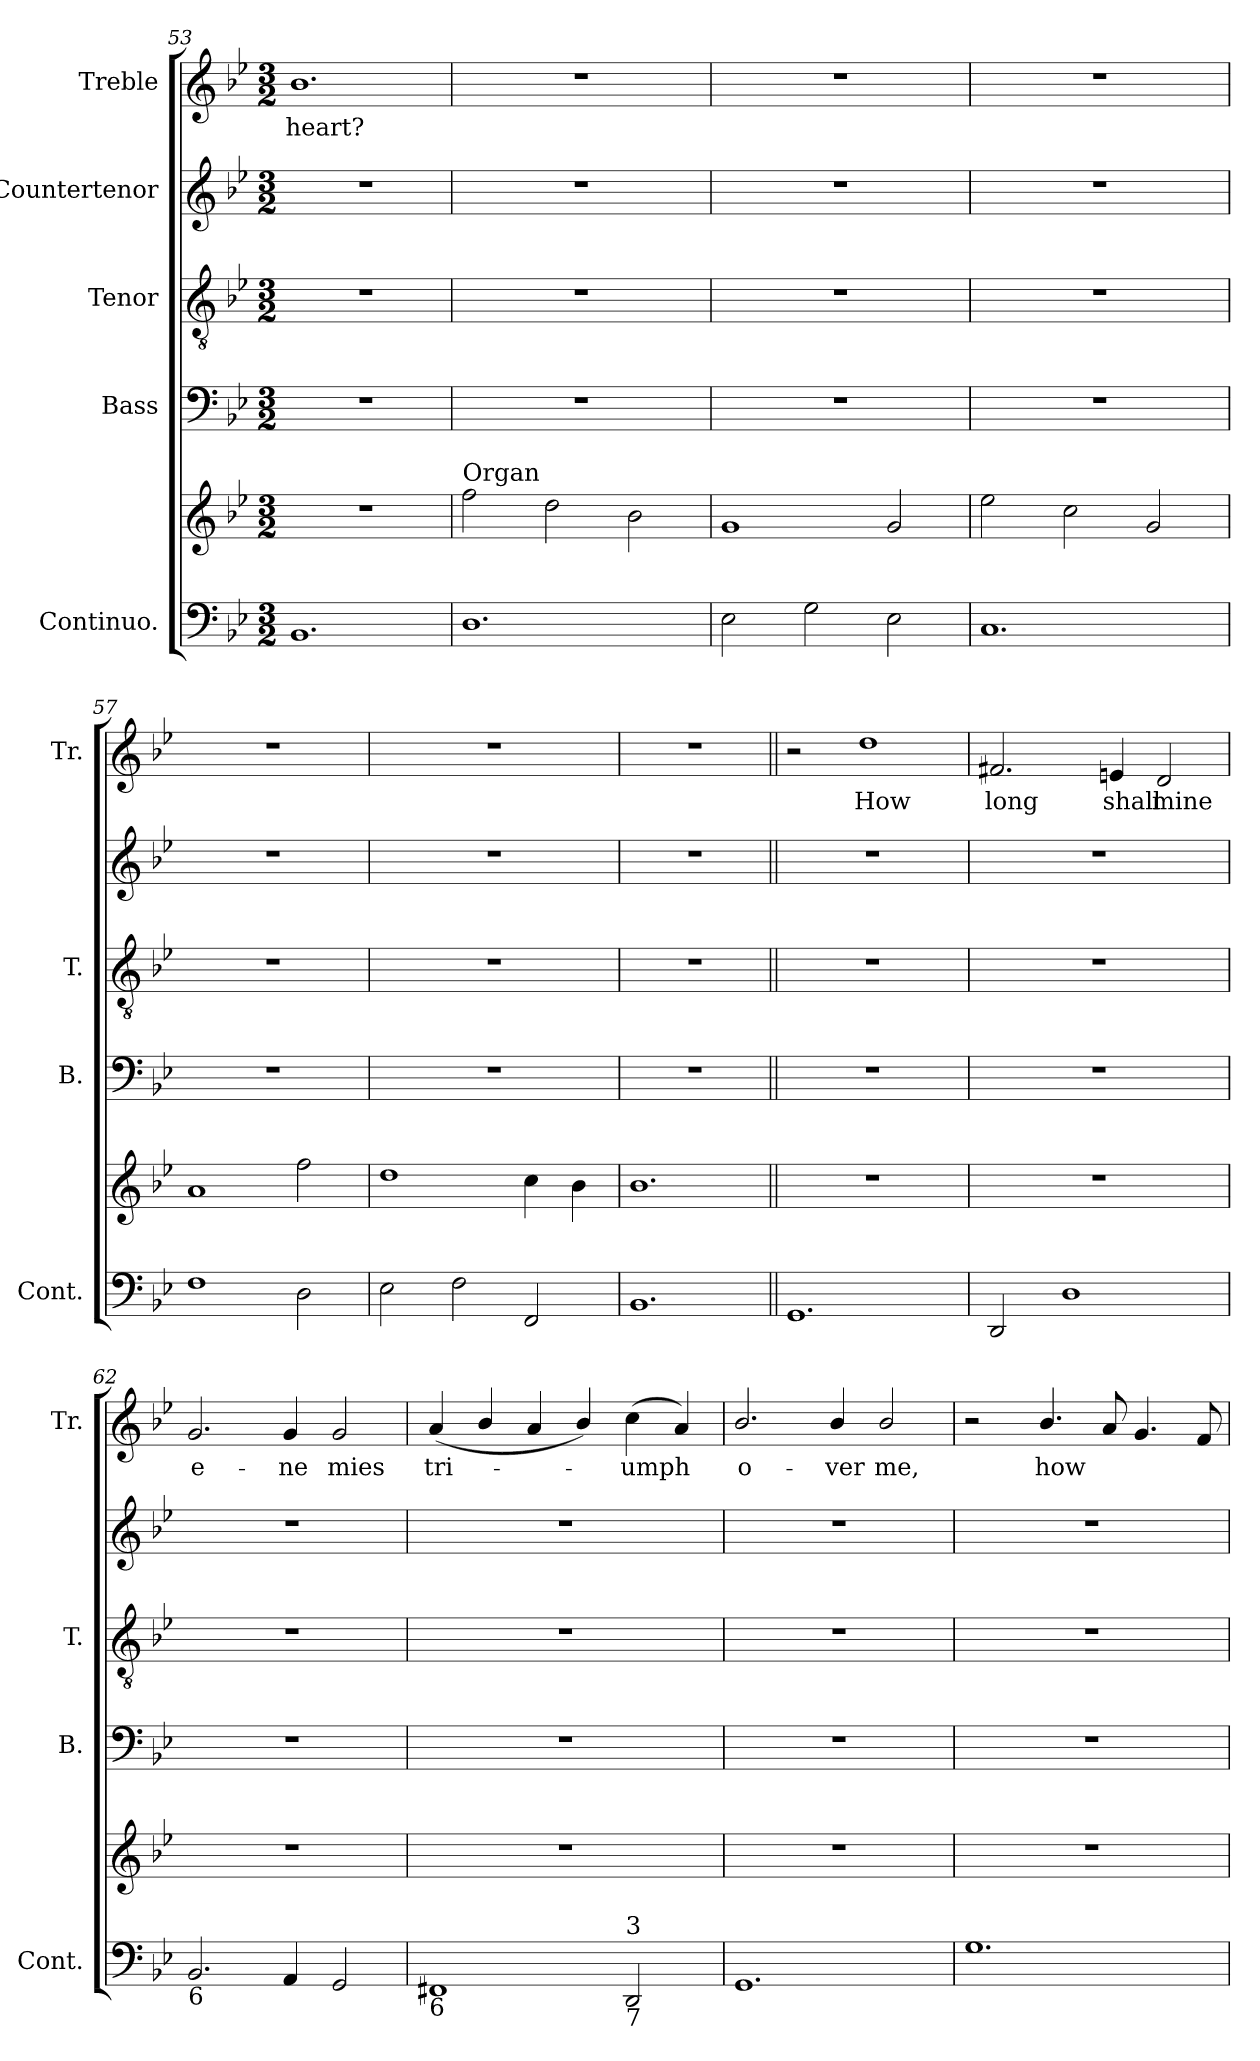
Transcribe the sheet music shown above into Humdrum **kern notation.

**kern	**kern	**kern	**kern	**kern	**kern	**text
*part5	*part5	*part4	*part3	*part2	*part1	*part1
*staff6	*staff5	*staff4	*staff3	*staff2	*staff1	*staff1
*I"Continuo.	*	*I"Bass	*I"Tenor	*I"Countertenor	*I"Treble	*
*I'Cont.	*	*I'B.	*I'T.	*	*I'Tr.	*
*clefF4	*clefG2	*clefF4	*clefGv2	*clefG2	*clefG2	*
*	*	*	*ITrd7c12	*	*	*
*k[b-e-]	*k[b-e-]	*k[b-e-]	*k[b-e-]	*k[b-e-]	*k[b-e-]	*
*g:	*g:	*g:	*g:	*g:	*g:	*
*M3/2	*M3/2	*M3/2	*M3/2	*M3/2	*M3/2	*
=53	=53	=53	=53	=53	=53	=53
!	!LO:N:vis=1	!LO:N:vis=1	!LO:N:vis=1	!LO:N:vis=1	!	!
!	!	!	!	!	!	!LO:LY:b:color=#000000
1.BB-i	1.r	1.r	1.r	1.r	1.b-i	heart?
=54	=54	=54	=54	=54	=54	=54
!	!LO:TX:a:t=Organ	!	!	!	!	!
!	!	!LO:N:vis=1	!LO:N:vis=1	!LO:N:vis=1	!LO:N:vis=1	!
1.Di	2ffi\	1.r	1.r	1.r	1.r	.
.	2ddi\	.	.	.	.	.
.	2b-i\	.	.	.	.	.
!!LO:LB:g=z
=55	=55	=55	=55	=55	=55	=55
!	!	!LO:N:vis=1	!LO:N:vis=1	!LO:N:vis=1	!LO:N:vis=1	!
2E-i\	1gi	1.r	1.r	1.r	1.r	.
2Gi\	.	.	.	.	.	.
2E-i\	2gi/	.	.	.	.	.
=56	=56	=56	=56	=56	=56	=56
!	!	!LO:N:vis=1	!LO:N:vis=1	!LO:N:vis=1	!LO:N:vis=1	!
1.Ci	2ee-i\	1.r	1.r	1.r	1.r	.
.	2cci\	.	.	.	.	.
.	2gi/	.	.	.	.	.
=57	=57	=57	=57	=57	=57	=57
!	!	!LO:N:vis=1	!LO:N:vis=1	!LO:N:vis=1	!LO:N:vis=1	!
1Fi	1ai	1.r	1.r	1.r	1.r	.
2Di\	2ffi\	.	.	.	.	.
=58	=58	=58	=58	=58	=58	=58
!	!	!LO:N:vis=1	!LO:N:vis=1	!LO:N:vis=1	!LO:N:vis=1	!
2E-i\	1ddi	1.r	1.r	1.r	1.r	.
2Fi\	.	.	.	.	.	.
2FFi/	4cci\	.	.	.	.	.
.	4b-i\	.	.	.	.	.
=59	=59	=59	=59	=59	=59	=59
!	!	!LO:N:vis=1	!LO:N:vis=1	!LO:N:vis=1	!LO:N:vis=1	!
1.BB-i	1.b-i	1.r	1.r	1.r	1.r	.
!!LO:LB:g=z
=60||	=60||	=60||	=60||	=60||	=60||	=60||
!	!LO:N:vis=1	!LO:N:vis=1	!LO:N:vis=1	!LO:N:vis=1	!	!
1.GGi	1.r	1.r	1.r	1.r	2r	.
!	!	!	!	!	!	!LO:LY:b:color=#000000
.	.	.	.	.	1ddi	How
=61	=61	=61	=61	=61	=61	=61
!	!LO:N:vis=1	!LO:N:vis=1	!LO:N:vis=1	!LO:N:vis=1	!	!
!	!	!	!	!	!	!LO:LY:b:color=#000000
2DDi/	1.r	1.r	1.r	1.r	2.f#Xi/	long
1Di	.	.	.	.	.	.
!	!	!	!	!	!	!LO:LY:b:color=#000000
.	.	.	.	.	4eni/	shall
!	!	!	!	!	!	!LO:LY:b:color=#000000
.	.	.	.	.	2di/	mine
=62	=62	=62	=62	=62	=62	=62
!	!LO:N:vis=1	!LO:N:vis=1	!LO:N:vis=1	!LO:N:vis=1	!	!
!LO:TX:b:t=6	!	!	!	!	!	!
!	!	!	!	!	!	!LO:LY:b:color=#000000
2.BB-i/	1.r	1.r	1.r	1.r	2.gi/	e-
!	!	!	!	!	!	!LO:LY:b:color=#000000
4AAi/	.	.	.	.	4gi/	-ne
!	!	!	!	!	!	!LO:LY:b:color=#000000
2GGi/	.	.	.	.	2gi/	mies
=63	=63	=63	=63	=63	=63	=63
!	!LO:N:vis=1	!LO:N:vis=1	!LO:N:vis=1	!LO:N:vis=1	!	!
!LO:TX:b:t=6	!	!	!	!	!	!
!	!	!	!	!	!	!LO:LY:b:color=#000000
1FF#Xi	1.r	1.r	1.r	1.r	(4ai/	tri-
.	.	.	.	.	4b-i/	.
.	.	.	.	.	4ai/	.
.	.	.	.	.	4b-i/)	.
!LO:TX:b:t=7	!	!	!	!	!	!
!LO:TX:t=3	!	!	!	!	!	!
!	!	!	!	!	!	!LO:LY:b:color=#000000
2DDi/	.	.	.	.	(4cci\	-umph
.	.	.	.	.	4ai/)	.
!!LO:LB:g=z
=64	=64	=64	=64	=64	=64	=64
!	!LO:N:vis=1	!LO:N:vis=1	!LO:N:vis=1	!LO:N:vis=1	!	!
!	!	!	!	!	!	!LO:LY:b:color=#000000
1.GGi	1.r	1.r	1.r	1.r	2.b-i/	o-
!	!	!	!	!	!	!LO:LY:b:color=#000000
.	.	.	.	.	4b-i/	-ver
!	!	!	!	!	!	!LO:LY:b:color=#000000
.	.	.	.	.	2b-i/	me,
=65	=65	=65	=65	=65	=65	=65
!	!LO:N:vis=1	!LO:N:vis=1	!LO:N:vis=1	!LO:N:vis=1	!	!
1.Gi	1.r	1.r	1.r	1.r	2r	.
!	!	!	!	!	!	!LO:LY:b:color=#000000
.	.	.	.	.	4.b-i/	how
.	.	.	.	.	8ai/	.
.	.	.	.	.	4.gi/	.
.	.	.	.	.	8fi/	.
=	=	=	=	=	=	=
*-	*-	*-	*-	*-	*-	*-
